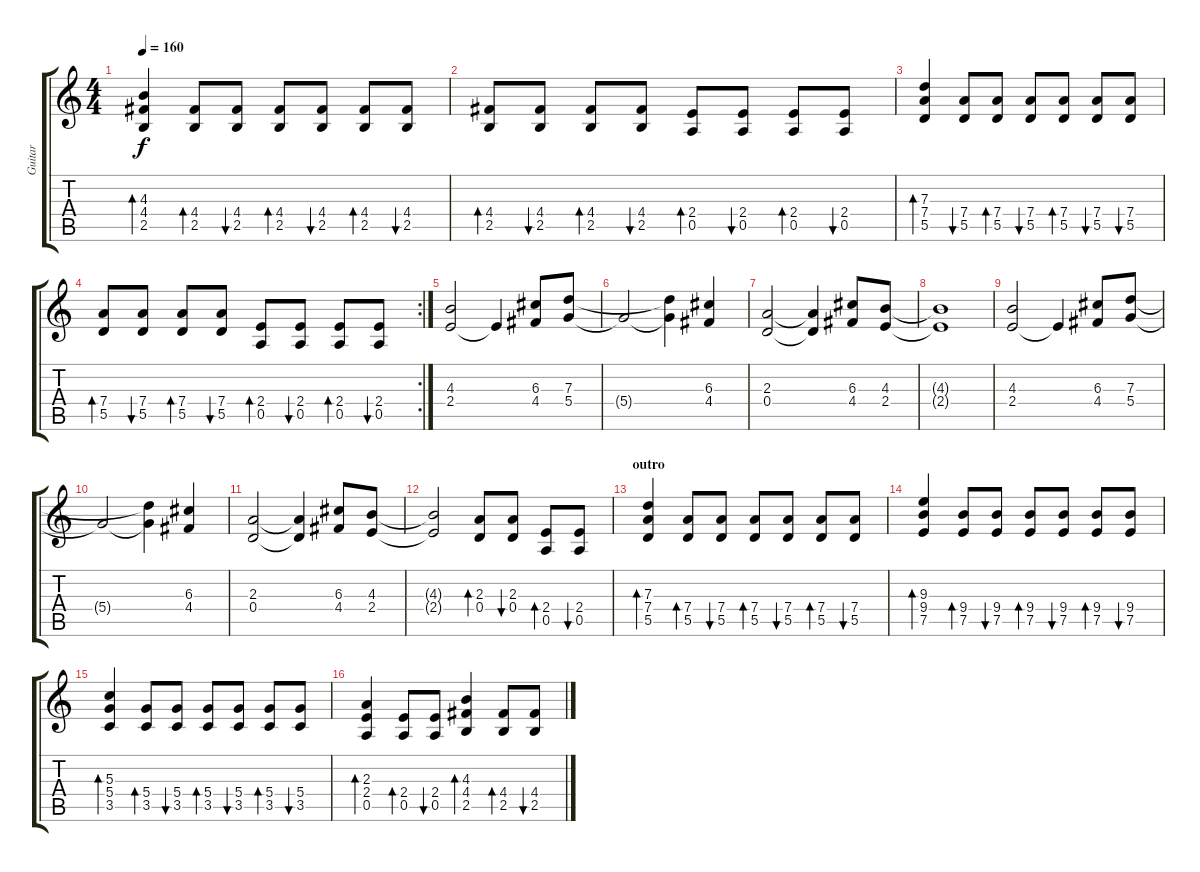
\track ("Guitar" "Guitar") {instrument electricguitarclean}
\staff {score tabs}
\tuning (E4 B3 G3 D3 A2 E2) {hide}
\ts (4 4)
\tempo 160
\clef g2
\ks c
(4.3 4.4 2.5).4{bd 240 dy f} (4.4 2.5).8{bd 240} (4.4 2.5).8{bu 240} (4.4 2.5).8{bd 240} (4.4 2.5).8{bu 240} (4.4 2.5).8{bd 240} (4.4 2.5).8{bu 240} |
(4.4 2.5).8{bd 240} (4.4 2.5).8{bu 240} (4.4 2.5).8{bd 240} (4.4 2.5).8{bu 240} (2.4 0.5).8{bd 240} (2.4 0.5).8{bu 240} (2.4 0.5).8{bd 240} (2.4 0.5).8{bu 240} |
(7.3 7.4 5.5).4{bd 120} (7.4 5.5).8{bu 240} (7.4 5.5).8{bd 240} (7.4 5.5).8{bu 240} (7.4 5.5).8{bd 240} (7.4 5.5).8{bu 240} (7.4 5.5).8{bu 240} |
\rc 2
(7.4 5.5).8{bd 240} (7.4 5.5).8{bu 240} (7.4 5.5).8{bd 240} (7.4 5.5).8{bu 240} (2.4 0.5).8{bd 240} (2.4 0.5).8{bu 240} (2.4 0.5).8{bd 240} (2.4 0.5).8{bu 240} |
(4.3 2.4).2 2.4{t}.4 (6.3 4.4).8 (7.3 5.4).8 |
5.4{t}.2 (7.3{t} 5.4{t}).4 (6.3 4.4).4 |
(2.3 0.4).2 (2.3{t} 0.4{t}).4 (6.3 4.4).8 (4.3 2.4).8 |
(4.3{t} 2.4{t}).1 |
(4.3 2.4).2 2.4{t}.4 (6.3 4.4).8 (7.3 5.4).8 |
5.4{t}.2 (7.3{t} 5.4{t}).4 (6.3 4.4).4 |
(2.3 0.4).2 (2.3{t} 0.4{t}).4 (6.3 4.4).8 (4.3 2.4).8 |
(4.3{t} 2.4{t}).2 (2.3 0.4).8{bd 240} (2.3 0.4).8{bu 240} (2.4 0.5).8{bd 240} (2.4 0.5).8{bu 240} |
\section ("" "outro")
(7.3 7.4 5.5).4{bd 240} (7.4 5.5).8{bd 240} (7.4 5.5).8{bu 240} (7.4 5.5).8{bd 240} (7.4 5.5).8{bu 240} (7.4 5.5).8{bd 240} (7.4 5.5).8{bu 240} |
(9.3 9.4 7.5).4{bd 240} (9.4 7.5).8{bd 240} (9.4 7.5).8{bu 240} (9.4 7.5).8{bd 240} (9.4 7.5).8{bu 240} (9.4 7.5).8{bd 240} (9.4 7.5).8{bu 240} |
(5.3 5.4 3.5).4{bd 240} (5.4 3.5).8{bd 240} (5.4 3.5).8{bu 240} (5.4 3.5).8{bd 240} (5.4 3.5).8{bu 240} (5.4 3.5).8{bd 240} (5.4 3.5).8{bu 240} |
(2.3 2.4 0.5).4{bd 240} (2.4 0.5).8{bd 240} (2.4 0.5).8{bu 240} (4.3 4.4 2.5).4{bd 240} (4.4 2.5).8{bd 240} (4.4 2.5).8{bu 240}
